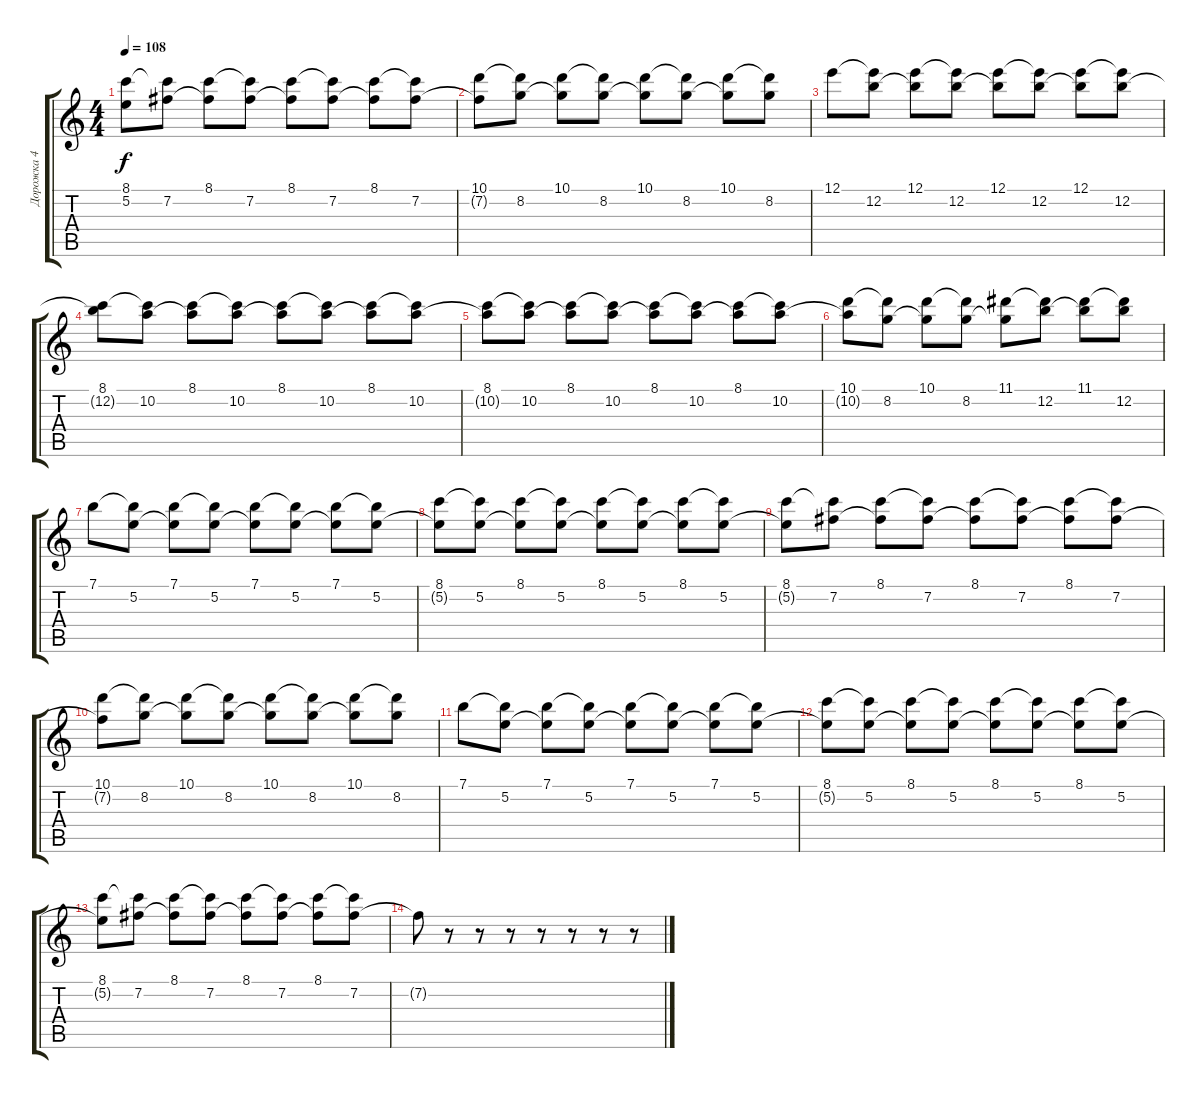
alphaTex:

\track ("Дорожка 4" "Дорожка 4") {instrument distortionguitar}
\staff {score tabs}
\tuning (E4 B3 G3 D3 A2 E2) {hide}
\ts (4 4)
\tempo 108
\clef g2
\ks c
(8.1 5.2{t}).8{dy f} (8.1{t} 7.2).8 (8.1 7.2{t}).8 (8.1{t} 7.2).8 (8.1 7.2{t}).8 (8.1{t} 7.2).8 (8.1 7.2{t}).8 (8.1{t} 7.2).8 |
(10.1 7.2{t}).8 (10.1{t} 8.2).8 (10.1 8.2{t}).8 (10.1{t} 8.2).8 (10.1 8.2{t}).8 (10.1{t} 8.2).8 (10.1 8.2{t}).8 (10.1{t} 8.2).8 |
12.1.8 (12.1{t} 12.2).8 (12.1 12.2{t}).8 (12.1{t} 12.2).8 (12.1 12.2{t}).8 (12.1{t} 12.2).8 (12.1 12.2{t}).8 (12.1{t} 12.2).8 |
(8.1 12.2{t}).8 (8.1{t} 10.2).8 (8.1 10.2{t}).8 (8.1{t} 10.2).8 (8.1 10.2{t}).8 (8.1{t} 10.2).8 (8.1 10.2{t}).8 (8.1{t} 10.2).8 |
(8.1 10.2{t}).8 (8.1{t} 10.2).8 (8.1 10.2{t}).8 (8.1{t} 10.2).8 (8.1 10.2{t}).8 (8.1{t} 10.2).8 (8.1 10.2{t}).8 (8.1{t} 10.2).8 |
(10.1 10.2{t}).8 (10.1{t} 8.2).8 (10.1 8.2{t}).8 (10.1{t} 8.2).8 (11.1 8.2{t}).8 (11.1{t} 12.2).8 (11.1 12.2{t}).8 (11.1{t} 12.2).8 |
7.1.8 (7.1{t} 5.2).8 (7.1 5.2{t}).8 (7.1{t} 5.2).8 (7.1 5.2{t}).8 (7.1{t} 5.2).8 (7.1 5.2{t}).8 (7.1{t} 5.2).8 |
(8.1 5.2{t}).8 (8.1{t} 5.2).8 (8.1 5.2{t}).8 (8.1{t} 5.2).8 (8.1 5.2{t}).8 (8.1{t} 5.2).8 (8.1 5.2{t}).8 (8.1{t} 5.2).8 |
(8.1 5.2{t}).8 (8.1{t} 7.2).8 (8.1 7.2{t}).8 (8.1{t} 7.2).8 (8.1 7.2{t}).8 (8.1{t} 7.2).8 (8.1 7.2{t}).8 (8.1{t} 7.2).8 |
(10.1 7.2{t}).8 (10.1{t} 8.2).8 (10.1 8.2{t}).8 (10.1{t} 8.2).8 (10.1 8.2{t}).8 (10.1{t} 8.2).8 (10.1 8.2{t}).8 (10.1{t} 8.2).8 |
7.1.8 (7.1{t} 5.2).8 (7.1 5.2{t}).8 (7.1{t} 5.2).8 (7.1 5.2{t}).8 (7.1{t} 5.2).8 (7.1 5.2{t}).8 (7.1{t} 5.2).8 |
(8.1 5.2{t}).8 (8.1{t} 5.2).8 (8.1 5.2{t}).8 (8.1{t} 5.2).8 (8.1 5.2{t}).8 (8.1{t} 5.2).8 (8.1 5.2{t}).8 (8.1{t} 5.2).8 |
(8.1 5.2{t}).8 (8.1{t} 7.2).8 (8.1 7.2{t}).8 (8.1{t} 7.2).8 (8.1 7.2{t}).8 (8.1{t} 7.2).8 (8.1 7.2{t}).8 (8.1{t} 7.2).8 |
7.2{t}.8 r.8 r.8 r.8 r.8 r.8 r.8 r.8
